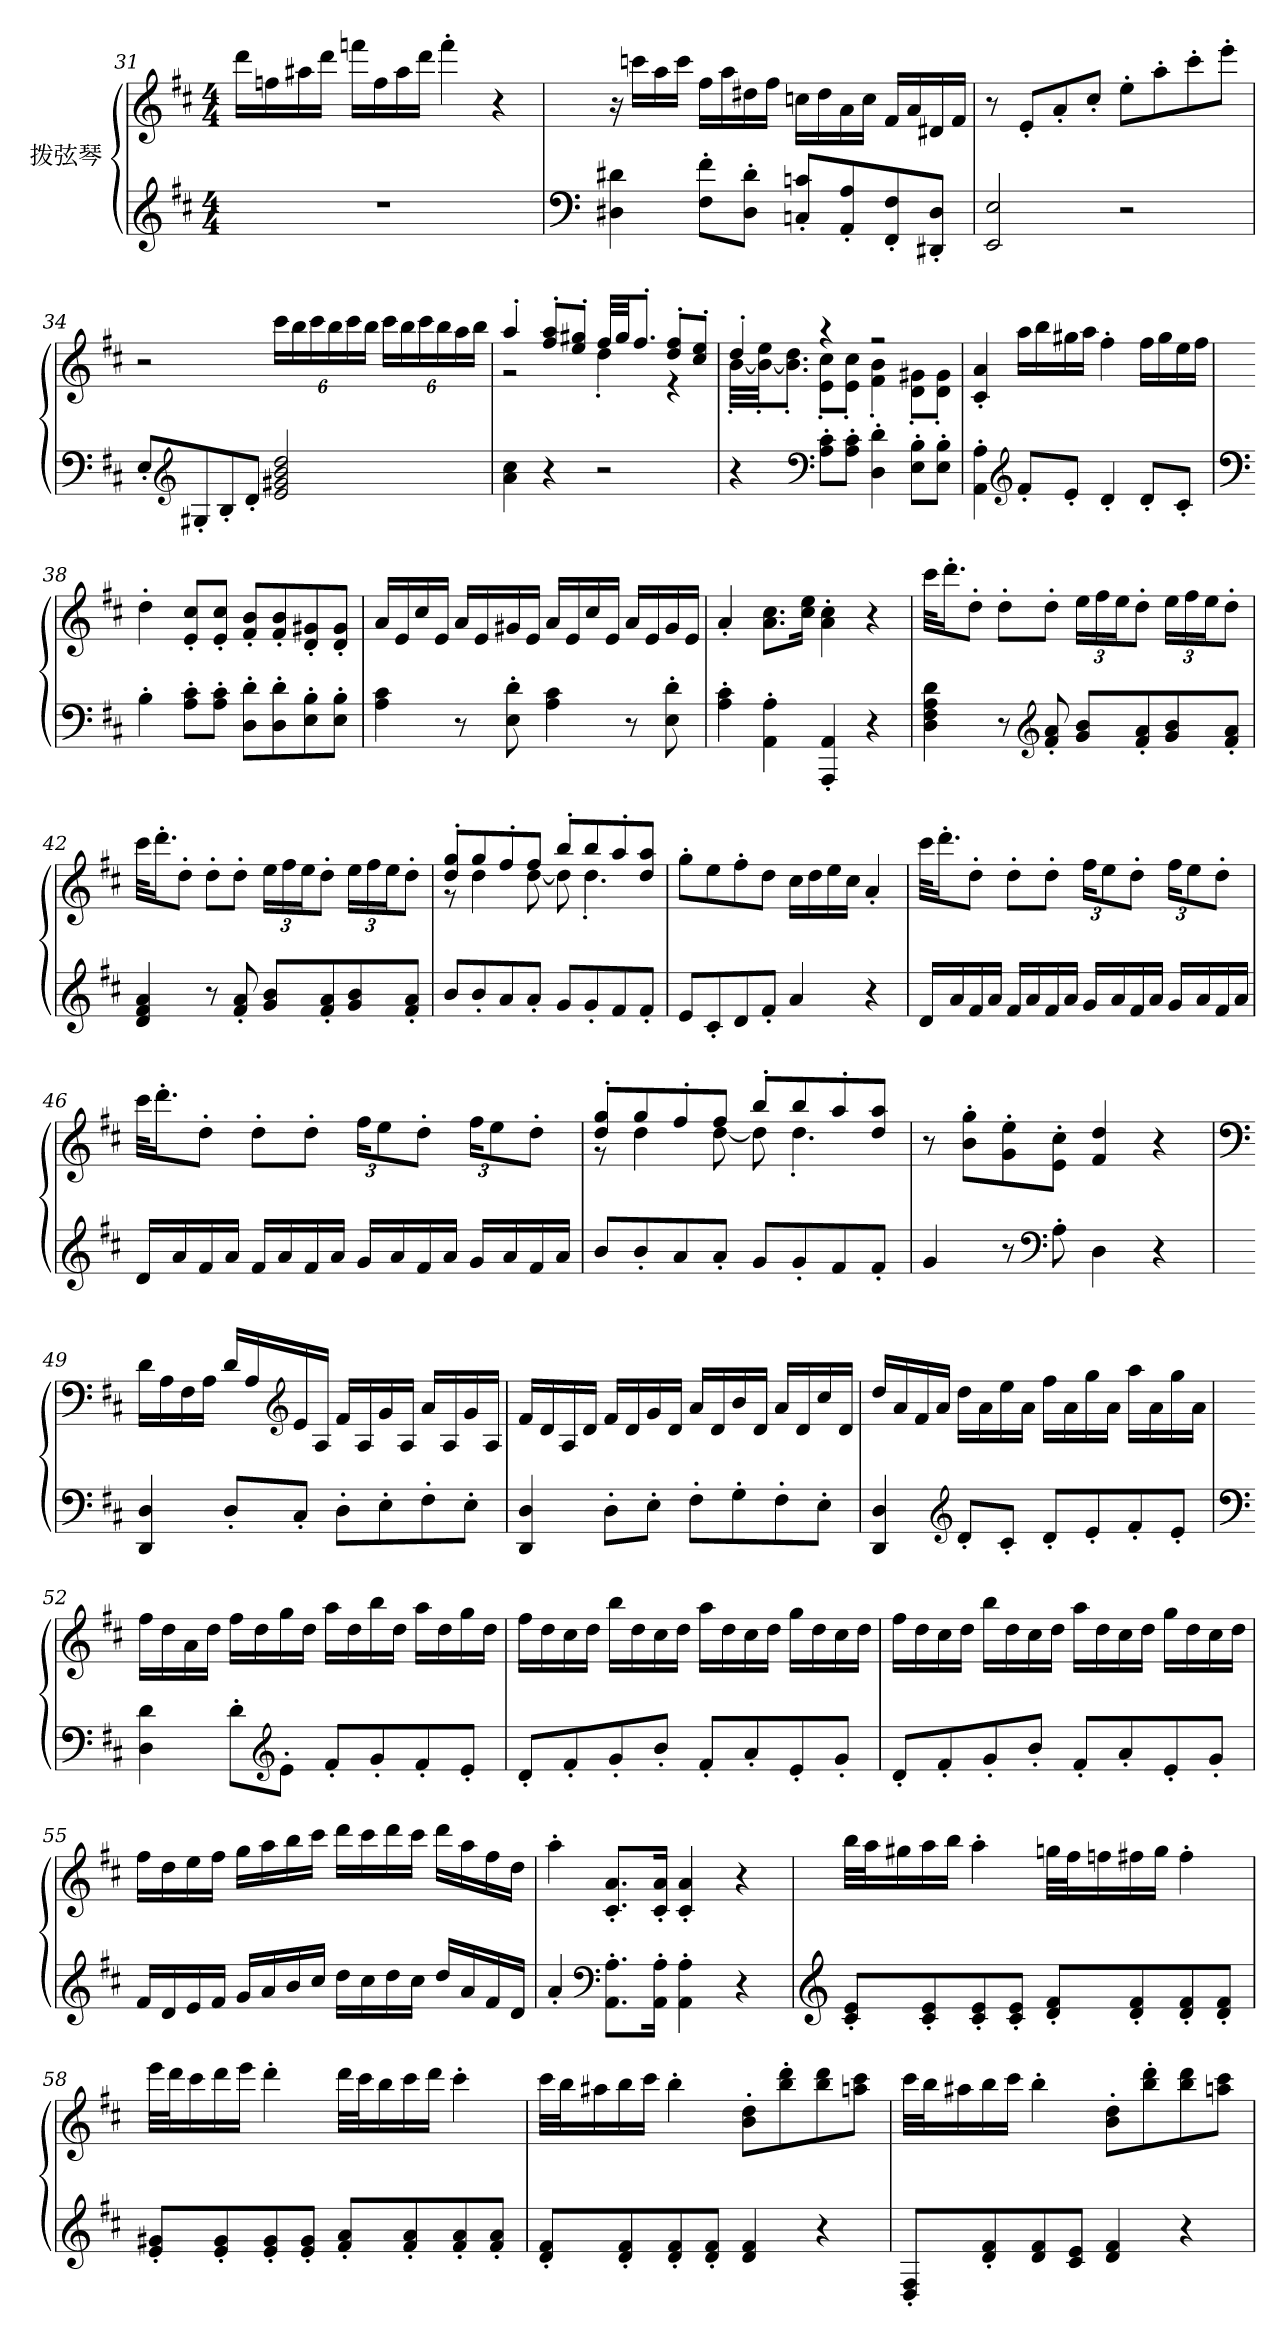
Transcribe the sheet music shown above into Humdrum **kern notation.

**kern	**kern
*part2	*part1
*staff2	*staff1
*I"拨弦琴	*I"拨弦琴
!!LO:LB:g=z
*clefG2	*clefG2
*k[f#c#]	*k[f#c#]
*M4/4	*M4/4
=31	=31
1r	16ddd\LL
.	16ffn\
.	16aa#X\
.	16ddd\JJ
.	16fffn\LL
.	16ff\
.	16aa#\
.	16ddd\JJ
.	4fff'\
.	4r
=32	=32
*clefF4	*
4D#X\ 4d#X\	16r
.	16cccn\LL
.	16aa\
.	16ccc\JJ
8F#\' 8f#\'L	16ff#\LL
.	16aa\
8D#\' 8d#\'J	16dd#X\
.	16ff#\JJ
8Cn/' 8cn/'L	16ccn\LL
.	16dd#\
8AA/' 8A/'	16a\
.	16cc\JJ
8FF#/' 8F#/'	16f#/LL
.	16a/
8DD#X/' 8D#/'J	16d#X/
.	16f#/JJ
!!LO:LB:g=z
=33	=33
2EE/ 2E/	8r
.	8e'/L
.	8a'/
.	8cc#'/J
2r	8ee'\L
.	8aa'\
.	8ccc#'\
.	8eee'\J
=34	=34
8E'/L	2r
*clefG2	*
8G#X'/	.
8B'/	.
8d'/J	.
*	*Xbrackettup
2e/ 2g#X/ 2b/ 2dd/	24ccc#\LL
.	24bb\
.	24ccc#\
.	24bb\
.	24ccc#\
.	24bb\JJ
.	24ccc#\LL
.	24bb\
.	24ccc#\
.	24bb\
.	24aa\
.	24bb\JJ
!!LO:LB:g=z
=35	=35
*	*^
4a\ 4cc#\	4aa'/	2r
4r	8ff#/' 8aa/'L	.
.	8ee/' 8gg#X/'J	.
2r	32ff#/LLL	4dd'\
.	32gg#/JJ	.
.	8.ff#'/J	.
.	8dd/' 8ff#/'L	4r
.	8cc#/' 8ee/'J	.
=36	=36	=36
4r	4dd'/	[32b'\LLL
.	.	32b\_' 32ee\'JJ
.	.	8.b\]' 8.dd\'J
*clefF4	*	*
8A\' 8c#\'L	4r	8e\' 8cc#\'L
8A\' 8c#\'J	.	8e\' 8cc#\'J
4D\' 4d\'	2r	4f#\' 4b\'
8E\' 8B\'L	.	8d\' 8g#X\'L
8E\' 8B\'J	.	8d\' 8g#\'J
*	*v	*v
=37	=37
4AA\' 4A\'	4c#/' 4a/'
*clefG2	*
8f#'/L	16aa\LL
.	16bb\
8e'/J	16gg#X\
.	16aa\JJ
4d'/	4ff#'\
8d'/L	16ff#\LL
.	16gg#\
8c#'/J	16ee\
.	16ff#\JJ
!!LO:LB:g=z
=38	=38
*clefF4	*
4B'\	4dd'\
8A\' 8c#\'L	8e/' 8cc#/'L
8A\' 8c#\'J	8e/' 8cc#/'J
8D\' 8d\'L	8f#/' 8b/'L
8D\' 8d\'	8f#/' 8b/'
8E\' 8B\'	8d/' 8g#X/'
8E\' 8B\'J	8d/' 8g#/'J
=39	=39
4A\ 4c#\	16a/LL
.	16e/
.	16cc#/
.	16e/JJ
8r	16a/LL
.	16e/
8E\' 8d\'	16g#X/
.	16e/JJ
4A\ 4c#\	16a/LL
.	16e/
.	16cc#/
.	16e/JJ
8r	16a/LL
.	16e/
8E\' 8d\'	16g#/
.	16e/JJ
=40	=40
4A\' 4c#\'	4a'/
4AA\' 4A\'	8.a\ 8.cc#\L
.	16cc#\ 16ee\Jk
4AAA/' 4AA/'	4a\' 4cc#\'
4r	4r
!!LO:PB:g=z
=41	=41
4D\ 4F#\ 4A\ 4d\	32ccc#\KLL
.	16.ddd'\J
.	8dd'\J
8r	8dd'\L
*clefG2	*
8f#/' 8a/'	8dd'\J
8g/ 8b/L	24ee\LL
.	24ff#\
.	24ee\J
8f#/' 8a/'	8dd'\J
8g/ 8b/	24ee\LL
.	24ff#\
.	24ee\J
8f#/' 8a/'J	8dd'\J
=42	=42
4d/ 4f#/ 4a/	32ccc#\KLL
.	16.ddd'\J
.	8dd'\J
8r	8dd'\L
8f#/' 8a/'	8dd'\J
8g/ 8b/L	24ee\LL
.	24ff#\
.	24ee\J
8f#/' 8a/'	8dd'\J
8g/ 8b/	24ee\LL
.	24ff#\
.	24ee\J
8f#/' 8a/'J	8dd'\J
=43	=43
*	*^
8b/L	8dd/' 8gg/'L	8r
8b'/	8gg/	4dd\
8a/	8ff#'/	.
8a'/J	8ff#/J	[8dd\
8g/L	8bb'/L	8dd\]
8g'/	8bb/	4.dd'\
8f#/	8aa'/	.
8f#'/J	8dd/ 8aa/J	.
*	*v	*v
!!LO:LB:g=z
=44	=44
8e/L	8gg'\L
8c#'/	8ee\
8d/	8ff#'\
8f#'/J	8dd\J
4a/	16cc#\LL
.	16dd\
.	16ee\
.	16cc#\JJ
4r	4a'/
=45	=45
16d/LL	32ccc#\KLL
.	16.ddd'\J
16a/	.
16f#/	8dd'\J
16a/JJ	.
16f#/LL	8dd'\L
16a/	.
16f#/	8dd'\J
16a/JJ	.
16g/LL	24ff#\KL
.	12ee\
16a/	.
16f#/	8dd'\J
16a/JJ	.
16g/LL	24ff#\KL
.	12ee\
16a/	.
16f#/	8dd'\J
16a/JJ	.
=46	=46
16d/LL	32ccc#\KLL
.	16.ddd'\J
16a/	.
16f#/	8dd'\J
16a/JJ	.
16f#/LL	8dd'\L
16a/	.
16f#/	8dd'\J
16a/JJ	.
16g/LL	24ff#\KL
.	12ee\
16a/	.
16f#/	8dd'\J
16a/JJ	.
16g/LL	24ff#\KL
.	12ee\
16a/	.
16f#/	8dd'\J
16a/JJ	.
!!LO:LB:g=z
=47	=47
*	*^
8b/L	8dd/' 8gg/'L	8r
8b'/	8gg/	4dd\
8a/	8ff#'/	.
8a'/J	8ff#/J	[8dd\
8g/L	8bb'/L	8dd\]
8g'/	8bb/	4.dd'\
8f#/	8aa'/	.
8f#'/J	8dd/ 8aa/J	.
*	*v	*v
=48	=48
4g/	8r
.	8b\' 8gg\'L
8r	8g\' 8ee\'
*clefF4	*
8A'\	8e\' 8cc#\'J
4D\	4f#/ 4dd/
4r	4r
=49	=49
*	*clefF4
4DD/ 4D/	16d\LL
.	16A\
.	16F#\
.	16A\JJ
8D'/L	16d/LL
.	16A/
*	*clefG2
8C#'/J	16e/
.	16A/JJ
8D'\L	16f#/LL
.	16A/
8E'\	16g/
.	16A/JJ
8F#'\	16a/LL
.	16A/
8E'\J	16g/
.	16A/JJ
!!LO:LB:g=z
=50	=50
4DD/ 4D/	16f#/LL
.	16d/
.	16A/
.	16d/JJ
8D'\L	16f#/LL
.	16d/
8E'\J	16g/
.	16d/JJ
8F#'\L	16a/LL
.	16d/
8G'\	16b/
.	16d/JJ
8F#'\	16a/LL
.	16d/
8E'\J	16cc#/
.	16d/JJ
=51	=51
4DD/ 4D/	16dd/LL
.	16a/
.	16f#/
.	16a/JJ
*clefG2	*
8d'/L	16dd\LL
.	16a\
8c#'/J	16ee\
.	16a\JJ
8d'/L	16ff#\LL
.	16a\
8e'/	16gg\
.	16a\JJ
8f#'/	16aa\LL
.	16a\
8e'/J	16gg\
.	16a\JJ
!!LO:LB:g=z
=52	=52
*clefF4	*
4D\ 4d\	16ff#\LL
.	16dd\
.	16a\
.	16dd\JJ
8d'\L	16ff#\LL
.	16dd\
*clefG2	*
8e'\J	16gg\
.	16dd\JJ
8f#'/L	16aa\LL
.	16dd\
8g'/	16bb\
.	16dd\JJ
8f#'/	16aa\LL
.	16dd\
8e'/J	16gg\
.	16dd\JJ
=53	=53
8d'/L	16ff#\LL
.	16dd\
8f#'/	16cc#\
.	16dd\JJ
8g'/	16bb\LL
.	16dd\
8b'/J	16cc#\
.	16dd\JJ
8f#'/L	16aa\LL
.	16dd\
8a'/	16cc#\
.	16dd\JJ
8e'/	16gg\LL
.	16dd\
8g'/J	16cc#\
.	16dd\JJ
!!LO:LB:g=z
=54	=54
8d'/L	16ff#\LL
.	16dd\
8f#'/	16cc#\
.	16dd\JJ
8g'/	16bb\LL
.	16dd\
8b'/J	16cc#\
.	16dd\JJ
8f#'/L	16aa\LL
.	16dd\
8a'/	16cc#\
.	16dd\JJ
8e'/	16gg\LL
.	16dd\
8g'/J	16cc#\
.	16dd\JJ
=55	=55
16f#/LL	16ff#\LL
16d/	16dd\
16e/	16ee\
16f#/JJ	16ff#\JJ
16g/LL	16gg\LL
16a/	16aa\
16b/	16bb\
16cc#/JJ	16ccc#\JJ
16dd\LL	16ddd\LL
16cc#\	16ccc#\
16dd\	16ddd\
16cc#\JJ	16ccc#\JJ
16dd/LL	16ddd\LL
16a/	16aa\
16f#/	16ff#\
16d/JJ	16dd\JJ
=56	=56
4a'/	4aa'\
*clefF4	*
8.AA\' 8.A\'L	8.c#/' 8.a/'L
16AA\' 16A\'Jk	16c#/' 16a/'Jk
4AA\' 4A\'	4c#/' 4a/'
4r	4r
!!LO:PB:g=z
=57	=57
*clefG2	*
8c#/' 8e/'L	32bb\LLL
.	32aa\J
.	16gg#X\
8c#/' 8e/'	16aa\
.	16bb\JJ
8c#/' 8e/'	4aa'\
8c#/' 8e/'J	.
8d/' 8f#/'L	32ggn\LLL
.	32ff#\J
.	16ffn\
8d/' 8f#/'	16ff#X\
.	16gg\JJ
8d/' 8f#/'	4ff#'\
8d/' 8f#/'J	.
=58	=58
8e/' 8g#X/'L	32eee\LLL
.	32ddd\J
.	16ccc#\
8e/' 8g#/'	16ddd\
.	16eee\JJ
8e/' 8g#/'	4ddd'\
8e/' 8g#/'J	.
8f#/' 8a/'L	32ddd\LLL
.	32ccc#\J
.	16bb\
8f#/' 8a/'	16ccc#\
.	16ddd\JJ
8f#/' 8a/'	4ccc#'\
8f#/' 8a/'J	.
!!LO:LB:g=z
=59	=59
8d/' 8f#/'L	32ccc#\LLL
.	32bb\J
.	16aa#X\
8d/' 8f#/'	16bb\
.	16ccc#\JJ
8d/' 8f#/'	4bb'\
8d/' 8f#/'J	.
4d/ 4f#/	8b\' 8dd\'L
.	8bb\' 8ddd\'
4r	8bb\ 8ddd\
.	8aan\ 8ccc#\J
=60	=60
8D/' 8F#/'L	32ccc#\LLL
.	32bb\J
.	16aa#X\
8d/' 8f#/'	16bb\
.	16ccc#\JJ
8d/ 8f#/	4bb'\
8c#/ 8e/J	.
4d/ 4f#/	8b\' 8dd\'L
.	8bb\' 8ddd\'
4r	8bb\ 8ddd\
.	8aan\ 8ccc#\J
=	=
*-	*-
